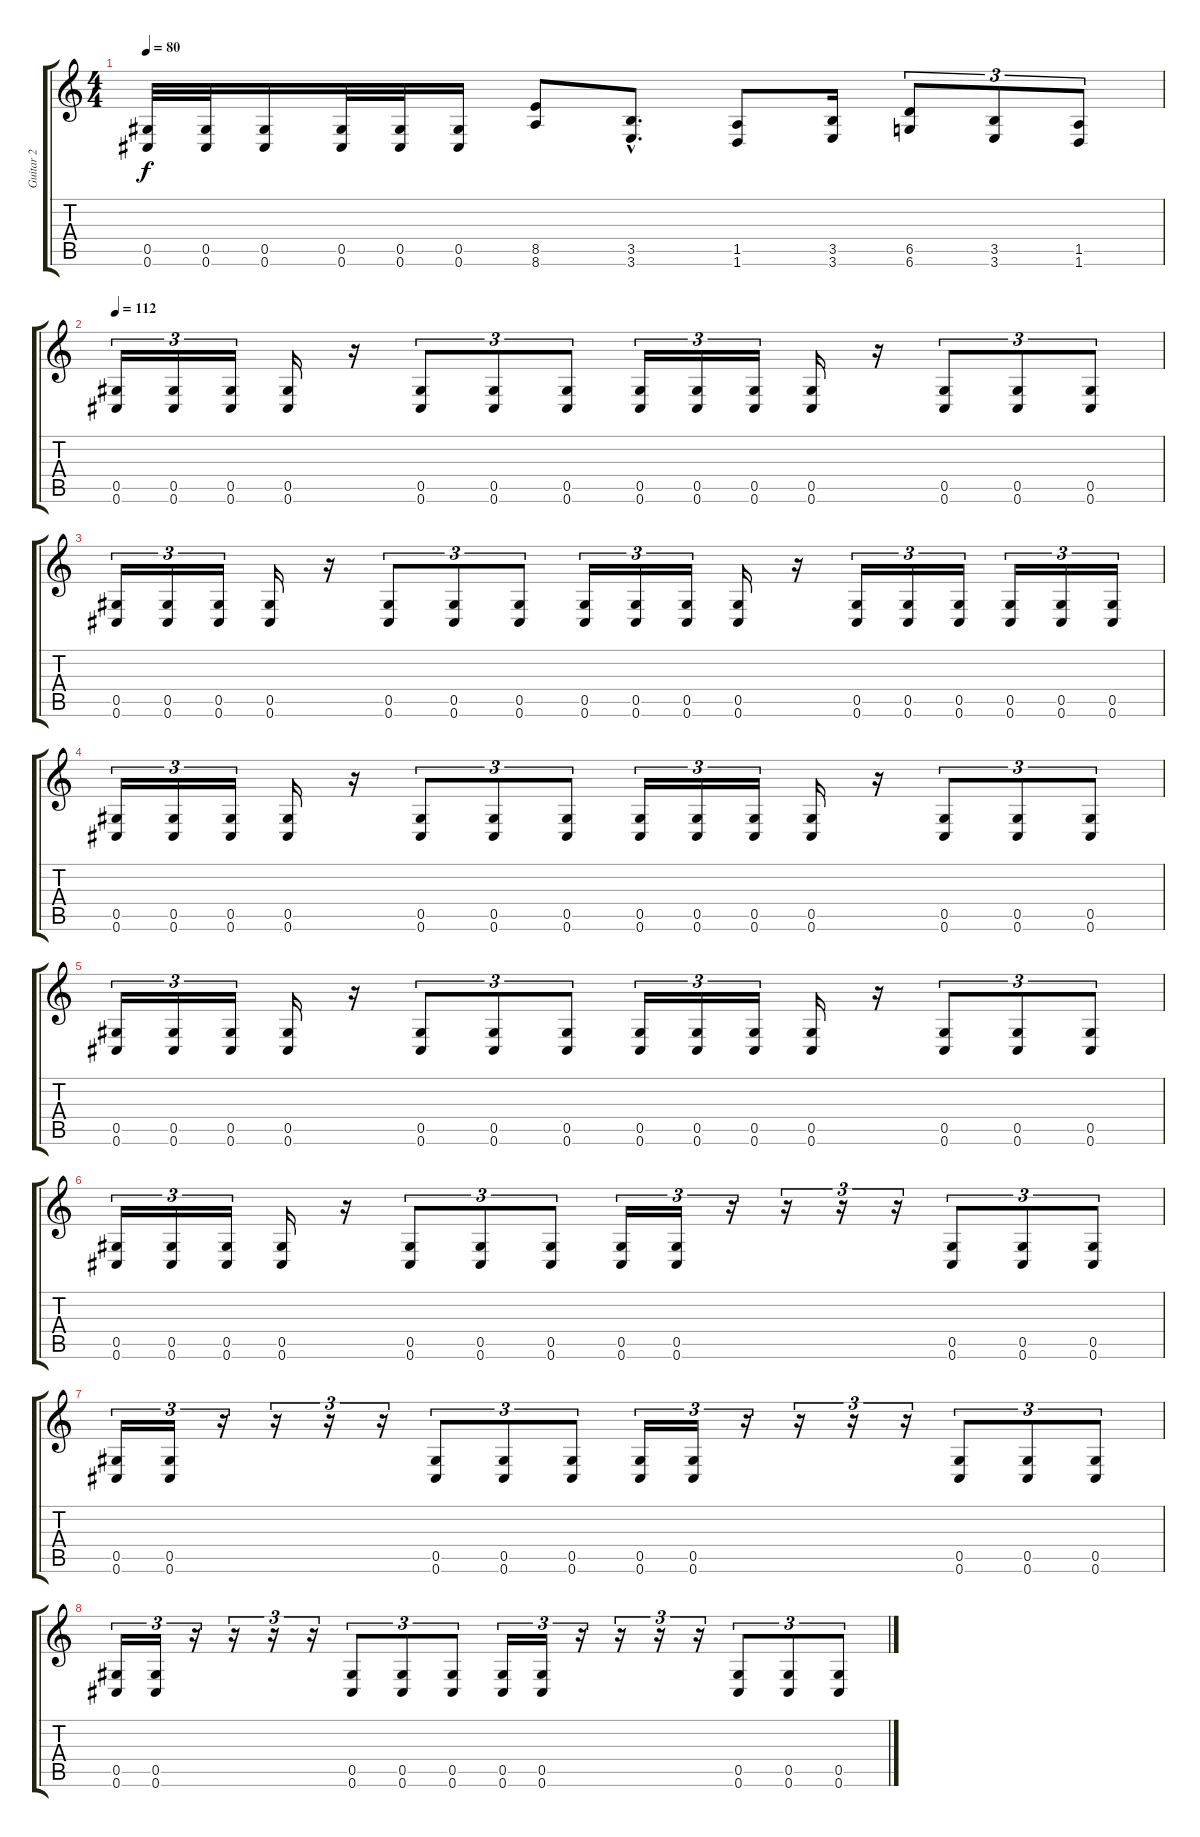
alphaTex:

\track ("Guitar 2" "Guitar 2") {instrument distortionguitar}
\staff {score tabs}
\tuning (Eb4 Bb3 Gb3 Db3 Ab2 Db2) {hide}
\ts (4 4)
\tempo 80
\clef g2
\ks c
(0.5 0.6).32{dy f} (0.5 0.6).32 (0.5 0.6).16 (0.5 0.6).32 (0.5 0.6).32 (0.5 0.6).16 (8.5 8.6).8 (3.5{hac} 3.6{hac}).8{d} (1.5 1.6).8 (3.5 3.6).16 (6.5 6.6).8{tu (3 2)} (3.5 3.6).8{tu (3 2)} (1.5 1.6).8{tu (3 2)} |
\tempo 108
\tempo 112
(0.5 0.6).16{tu (3 2)} (0.5 0.6).16{tu (3 2)} (0.5 0.6).16{tu (3 2)} (0.5 0.6).16 r.16 (0.5 0.6).8{tu (3 2)} (0.5 0.6).8{tu (3 2)} (0.5 0.6).8{tu (3 2)} (0.5 0.6).16{tu (3 2)} (0.5 0.6).16{tu (3 2)} (0.5 0.6).16{tu (3 2)} (0.5 0.6).16 r.16 (0.5 0.6).8{tu (3 2)} (0.5 0.6).8{tu (3 2)} (0.5 0.6).8{tu (3 2)} |
(0.5 0.6).16{tu (3 2)} (0.5 0.6).16{tu (3 2)} (0.5 0.6).16{tu (3 2)} (0.5 0.6).16 r.16 (0.5 0.6).8{tu (3 2)} (0.5 0.6).8{tu (3 2)} (0.5 0.6).8{tu (3 2)} (0.5 0.6).16{tu (3 2)} (0.5 0.6).16{tu (3 2)} (0.5 0.6).16{tu (3 2)} (0.5 0.6).16 r.16 (0.5 0.6).16{tu (3 2)} (0.5 0.6).16{tu (3 2)} (0.5 0.6).16{tu (3 2)} (0.5 0.6).16{tu (3 2)} (0.5 0.6).16{tu (3 2)} (0.5 0.6).16{tu (3 2)} |
(0.5 0.6).16{tu (3 2)} (0.5 0.6).16{tu (3 2)} (0.5 0.6).16{tu (3 2)} (0.5 0.6).16 r.16 (0.5 0.6).8{tu (3 2)} (0.5 0.6).8{tu (3 2)} (0.5 0.6).8{tu (3 2)} (0.5 0.6).16{tu (3 2)} (0.5 0.6).16{tu (3 2)} (0.5 0.6).16{tu (3 2)} (0.5 0.6).16 r.16 (0.5 0.6).8{tu (3 2)} (0.5 0.6).8{tu (3 2)} (0.5 0.6).8{tu (3 2)} |
(0.5 0.6).16{tu (3 2)} (0.5 0.6).16{tu (3 2)} (0.5 0.6).16{tu (3 2)} (0.5 0.6).16 r.16 (0.5 0.6).8{tu (3 2)} (0.5 0.6).8{tu (3 2)} (0.5 0.6).8{tu (3 2)} (0.5 0.6).16{tu (3 2)} (0.5 0.6).16{tu (3 2)} (0.5 0.6).16{tu (3 2)} (0.5 0.6).16 r.16 (0.5 0.6).8{tu (3 2)} (0.5 0.6).8{tu (3 2)} (0.5 0.6).8{tu (3 2)} |
(0.5 0.6).16{tu (3 2)} (0.5 0.6).16{tu (3 2)} (0.5 0.6).16{tu (3 2)} (0.5 0.6).16 r.16 (0.5 0.6).8{tu (3 2)} (0.5 0.6).8{tu (3 2)} (0.5 0.6).8{tu (3 2)} (0.5 0.6).16{tu (3 2)} (0.5 0.6).16{tu (3 2)} r.16{tu (3 2)} r.16{tu (3 2)} r.16{tu (3 2)} r.16{tu (3 2)} (0.5 0.6).8{tu (3 2)} (0.5 0.6).8{tu (3 2)} (0.5 0.6).8{tu (3 2)} |
(0.5 0.6).16{tu (3 2)} (0.5 0.6).16{tu (3 2)} r.16{tu (3 2)} r.16{tu (3 2)} r.16{tu (3 2)} r.16{tu (3 2)} (0.5 0.6).8{tu (3 2)} (0.5 0.6).8{tu (3 2)} (0.5 0.6).8{tu (3 2)} (0.5 0.6).16{tu (3 2)} (0.5 0.6).16{tu (3 2)} r.16{tu (3 2)} r.16{tu (3 2)} r.16{tu (3 2)} r.16{tu (3 2)} (0.5 0.6).8{tu (3 2)} (0.5 0.6).8{tu (3 2)} (0.5 0.6).8{tu (3 2)} |
(0.5 0.6).16{tu (3 2)} (0.5 0.6).16{tu (3 2)} r.16{tu (3 2)} r.16{tu (3 2)} r.16{tu (3 2)} r.16{tu (3 2)} (0.5 0.6).8{tu (3 2)} (0.5 0.6).8{tu (3 2)} (0.5 0.6).8{tu (3 2)} (0.5 0.6).16{tu (3 2)} (0.5 0.6).16{tu (3 2)} r.16{tu (3 2)} r.16{tu (3 2)} r.16{tu (3 2)} r.16{tu (3 2)} (0.5 0.6).8{tu (3 2)} (0.5 0.6).8{tu (3 2)} (0.5 0.6).8{tu (3 2)}
